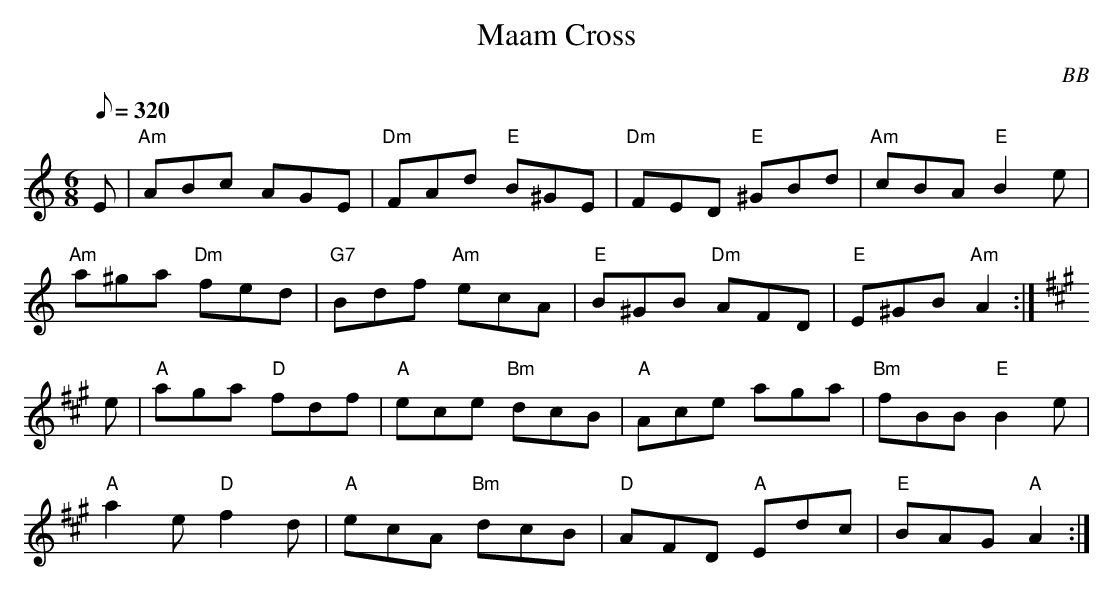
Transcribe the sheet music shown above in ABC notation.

X:1
T: Maam Cross
C: BB
Q: 1/8=320
M: 6/8
L: 1/8
K: Am
E| "Am"ABc AGE | "Dm"FAd "E"B^GE | "Dm"FED "E"^GBd | "Am"cBA "E"B2 e |
"Am"a^ga "Dm"fed |"G7"Bdf "Am"ecA |"E"B^GB "Dm"AFD | "E"E^GB "Am"A2 :|
[K:A] e | "A"aga "D"fdf | "A"ece "Bm"dcB |"A"Ace aga | "Bm"fBB "E"B2e |
"A"a2e "D"f2d | "A"ecA "Bm"dcB | "D"AFD "A"Edc |"E"BAG "A"A2 :|
